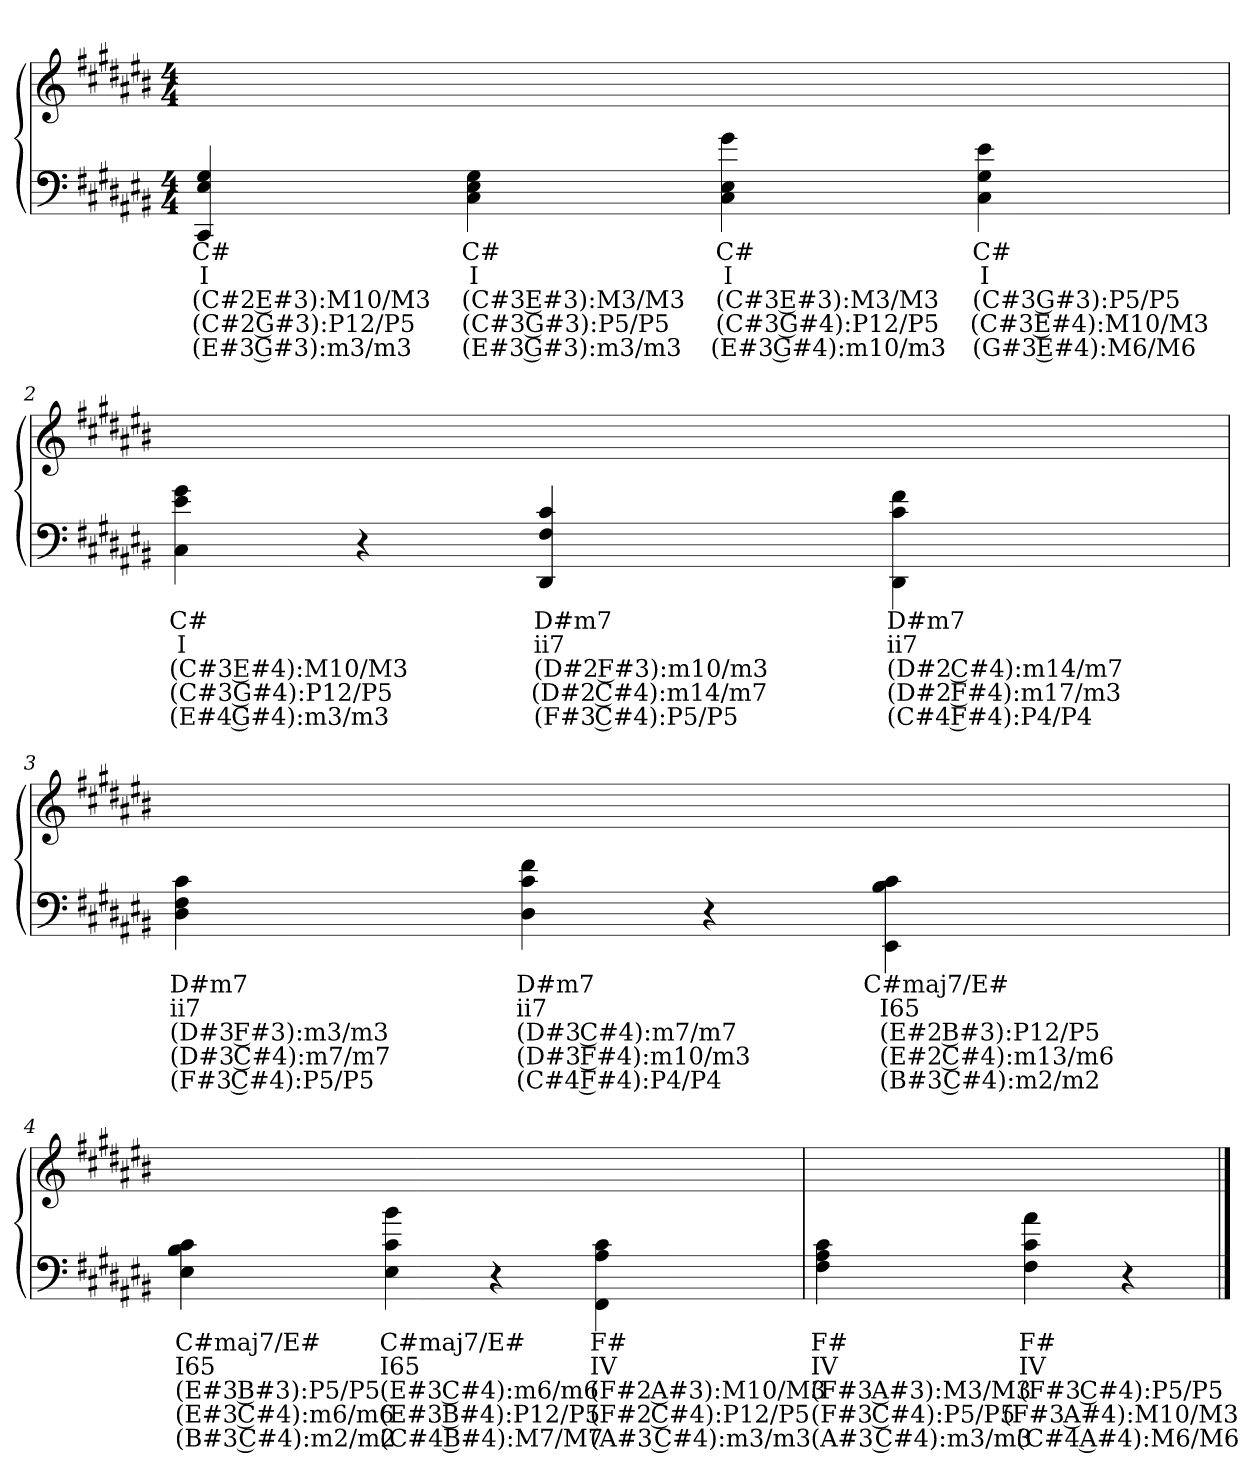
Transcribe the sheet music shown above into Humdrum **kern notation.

**kern	**text	**text	**text	**text	**text	**kern
*part2	*part2	*part2	*part2	*part2	*part2	*part1
*staff2	*staff2	*staff2	*staff2	*staff2	*staff2	*staff1
*clefF4	*	*	*	*	*	*clefG2
*k[f#c#g#d#a#e#b#]	*	*	*	*	*	*k[f#c#g#d#a#e#b#]
*C#:	*	*	*	*	*	*C#:
*M4/4	*	*	*	*	*	*M4/4
*MM60	*	*	*	*	*	*MM60
=1	=1	=1	=1	=1	=1	=1
4CC# 4E# 4G#	C#	I	(C#2 E#3):M10/M3	(C#2 G#3):P12/P5	(E#3 G#3):m3/m3	1ryy
4C# 4E# 4G#	C#	I	(C#3 E#3):M3/M3	(C#3 G#3):P5/P5	(E#3 G#3):m3/m3	.
4C# 4E# 4g#	C#	I	(C#3 E#3):M3/M3	(C#3 G#4):P12/P5	(E#3 G#4):m10/m3	.
4C# 4G# 4e#	C#	I	(C#3 G#3):P5/P5	(C#3 E#4):M10/M3	(G#3 E#4):M6/M6	.
=2	=2	=2	=2	=2	=2	=2
4C# 4e# 4g#	C#	I	(C#3 E#4):M10/M3	(C#3 G#4):P12/P5	(E#4 G#4):m3/m3	1ryy
4r	.	.	.	.	.	.
4DD# 4F# 4c#	D#m7	ii7	(D#2 F#3):m10/m3	(D#2 C#4):m14/m7	(F#3 C#4):P5/P5	.
4DD# 4c# 4f#	D#m7	ii7	(D#2 C#4):m14/m7	(D#2 F#4):m17/m3	(C#4 F#4):P4/P4	.
=3	=3	=3	=3	=3	=3	=3
4D# 4F# 4c#	D#m7	ii7	(D#3 F#3):m3/m3	(D#3 C#4):m7/m7	(F#3 C#4):P5/P5	1ryy
4D# 4c# 4f#	D#m7	ii7	(D#3 C#4):m7/m7	(D#3 F#4):m10/m3	(C#4 F#4):P4/P4	.
4r	.	.	.	.	.	.
4EE# 4B# 4c#	C#maj7/E#	I65	(E#2 B#3):P12/P5	(E#2 C#4):m13/m6	(B#3 C#4):m2/m2	.
=4	=4	=4	=4	=4	=4	=4
4E# 4B# 4c#	C#maj7/E#	I65	(E#3 B#3):P5/P5	(E#3 C#4):m6/m6	(B#3 C#4):m2/m2	1ryy
4E# 4c# 4b#	C#maj7/E#	I65	(E#3 C#4):m6/m6	(E#3 B#4):P12/P5	(C#4 B#4):M7/M7	.
4r	.	.	.	.	.	.
4FF# 4A# 4c#	F#	IV	(F#2 A#3):M10/M3	(F#2 C#4):P12/P5	(A#3 C#4):m3/m3	.
=5	=5	=5	=5	=5	=5	=5
4F# 4A# 4c#	F#	IV	(F#3 A#3):M3/M3	(F#3 C#4):P5/P5	(A#3 C#4):m3/m3	2.ryy
4F# 4c# 4a#	F#	IV	(F#3 C#4):P5/P5	(F#3 A#4):M10/M3	(C#4 A#4):M6/M6	.
4r	.	.	.	.	.	.
==	==	==	==	==	==	==
*-	*-	*-	*-	*-	*-	*-
